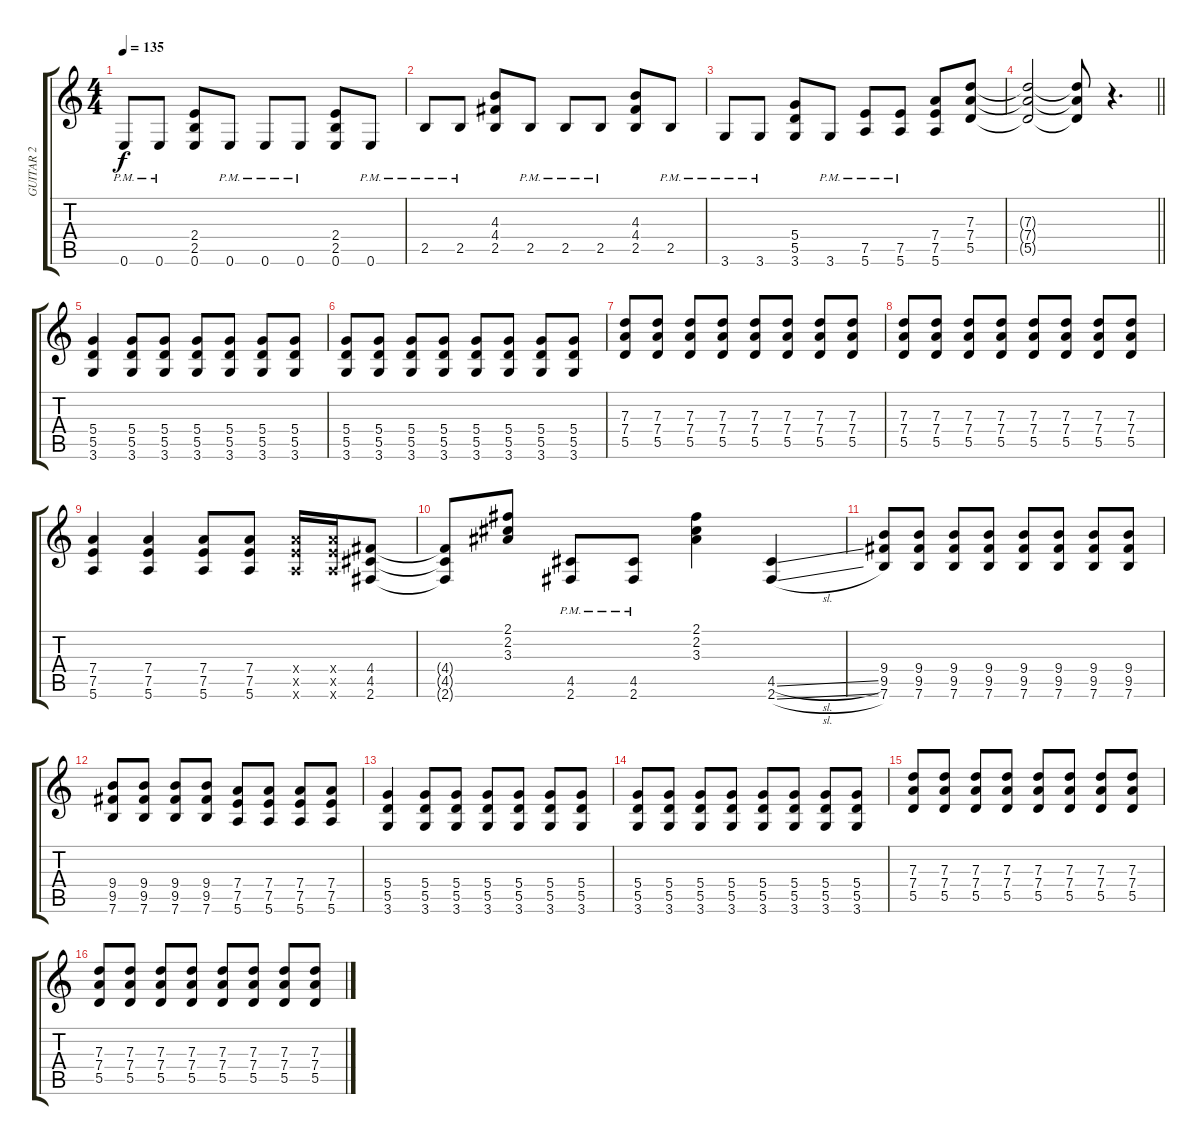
\track ("GUITAR 2" "GUITAR 2") {instrument overdrivenguitar}
\staff {score tabs}
\tuning (E4 B3 G3 D3 A2 E2) {hide}
\ts (4 4)
\tempo 135
\clef g2
\ks c
0.6{pm}.8{dy f} 0.6{pm}.8 (2.4 2.5 0.6).8 0.6{pm}.8 0.6{pm}.8 0.6{pm}.8 (2.4 2.5 0.6).8 0.6{pm}.8 |
2.5{pm}.8 2.5{pm}.8 (4.3 4.4 2.5).8 2.5{pm}.8 2.5{pm}.8 2.5{pm}.8 (4.3 4.4 2.5).8 2.5{pm}.8 |
3.6{pm}.8 3.6{pm}.8 (5.4 5.5 3.6).8 3.6{pm}.8 (7.5{pm} 5.6{pm}).8 (7.5{pm} 5.6{pm}).8 (7.4 7.5 5.6).8 (7.3 7.4 5.5).8 |
\barLineRight lightlight
(7.3{t} 7.4{t} 5.5{t}).2 (7.3{t} 7.4{t} 5.5{t}).8 r.4{d} |
(5.4 5.5 3.6).4 (5.4 5.5 3.6).8 (5.4 5.5 3.6).8 (5.4 5.5 3.6).8 (5.4 5.5 3.6).8 (5.4 5.5 3.6).8 (5.4 5.5 3.6).8 |
(5.4 5.5 3.6).8 (5.4 5.5 3.6).8 (5.4 5.5 3.6).8 (5.4 5.5 3.6).8 (5.4 5.5 3.6).8 (5.4 5.5 3.6).8 (5.4 5.5 3.6).8 (5.4 5.5 3.6).8 |
(7.3 7.4 5.5).8 (7.3 7.4 5.5).8 (7.3 7.4 5.5).8 (7.3 7.4 5.5).8 (7.3 7.4 5.5).8 (7.3 7.4 5.5).8 (7.3 7.4 5.5).8 (7.3 7.4 5.5).8 |
(7.3 7.4 5.5).8 (7.3 7.4 5.5).8 (7.3 7.4 5.5).8 (7.3 7.4 5.5).8 (7.3 7.4 5.5).8 (7.3 7.4 5.5).8 (7.3 7.4 5.5).8 (7.3 7.4 5.5).8 |
(7.4 7.5 5.6).4 (7.4 7.5 5.6).4 (7.4 7.5 5.6).8 (7.4 7.5 5.6).8 (7.4{x} 7.5{x} 5.6{x}).16 (7.4{x} 7.5{x} 5.6{x}).16 (4.4 4.5 2.6).8 |
(4.4{t} 4.5{t} 2.6{t}).8 (2.1 2.2 3.3).8 (4.5{pm} 2.6{pm}).8 (4.5{pm} 2.6{pm}).8 (2.1 2.2 3.3).4 (4.5{sl} 2.6{sl}).4 |
(9.4 9.5 7.6).8 (9.4 9.5 7.6).8 (9.4 9.5 7.6).8 (9.4 9.5 7.6).8 (9.4 9.5 7.6).8 (9.4 9.5 7.6).8 (9.4 9.5 7.6).8 (9.4 9.5 7.6).8 |
(9.4 9.5 7.6).8 (9.4 9.5 7.6).8 (9.4 9.5 7.6).8 (9.4 9.5 7.6).8 (7.4 7.5 5.6).8 (7.4 7.5 5.6).8 (7.4 7.5 5.6).8 (7.4 7.5 5.6).8 |
(5.4 5.5 3.6).4 (5.4 5.5 3.6).8 (5.4 5.5 3.6).8 (5.4 5.5 3.6).8 (5.4 5.5 3.6).8 (5.4 5.5 3.6).8 (5.4 5.5 3.6).8 |
(5.4 5.5 3.6).8 (5.4 5.5 3.6).8 (5.4 5.5 3.6).8 (5.4 5.5 3.6).8 (5.4 5.5 3.6).8 (5.4 5.5 3.6).8 (5.4 5.5 3.6).8 (5.4 5.5 3.6).8 |
(7.3 7.4 5.5).8 (7.3 7.4 5.5).8 (7.3 7.4 5.5).8 (7.3 7.4 5.5).8 (7.3 7.4 5.5).8 (7.3 7.4 5.5).8 (7.3 7.4 5.5).8 (7.3 7.4 5.5).8 |
(7.3 7.4 5.5).8 (7.3 7.4 5.5).8 (7.3 7.4 5.5).8 (7.3 7.4 5.5).8 (7.3 7.4 5.5).8 (7.3 7.4 5.5).8 (7.3 7.4 5.5).8 (7.3 7.4 5.5).8
